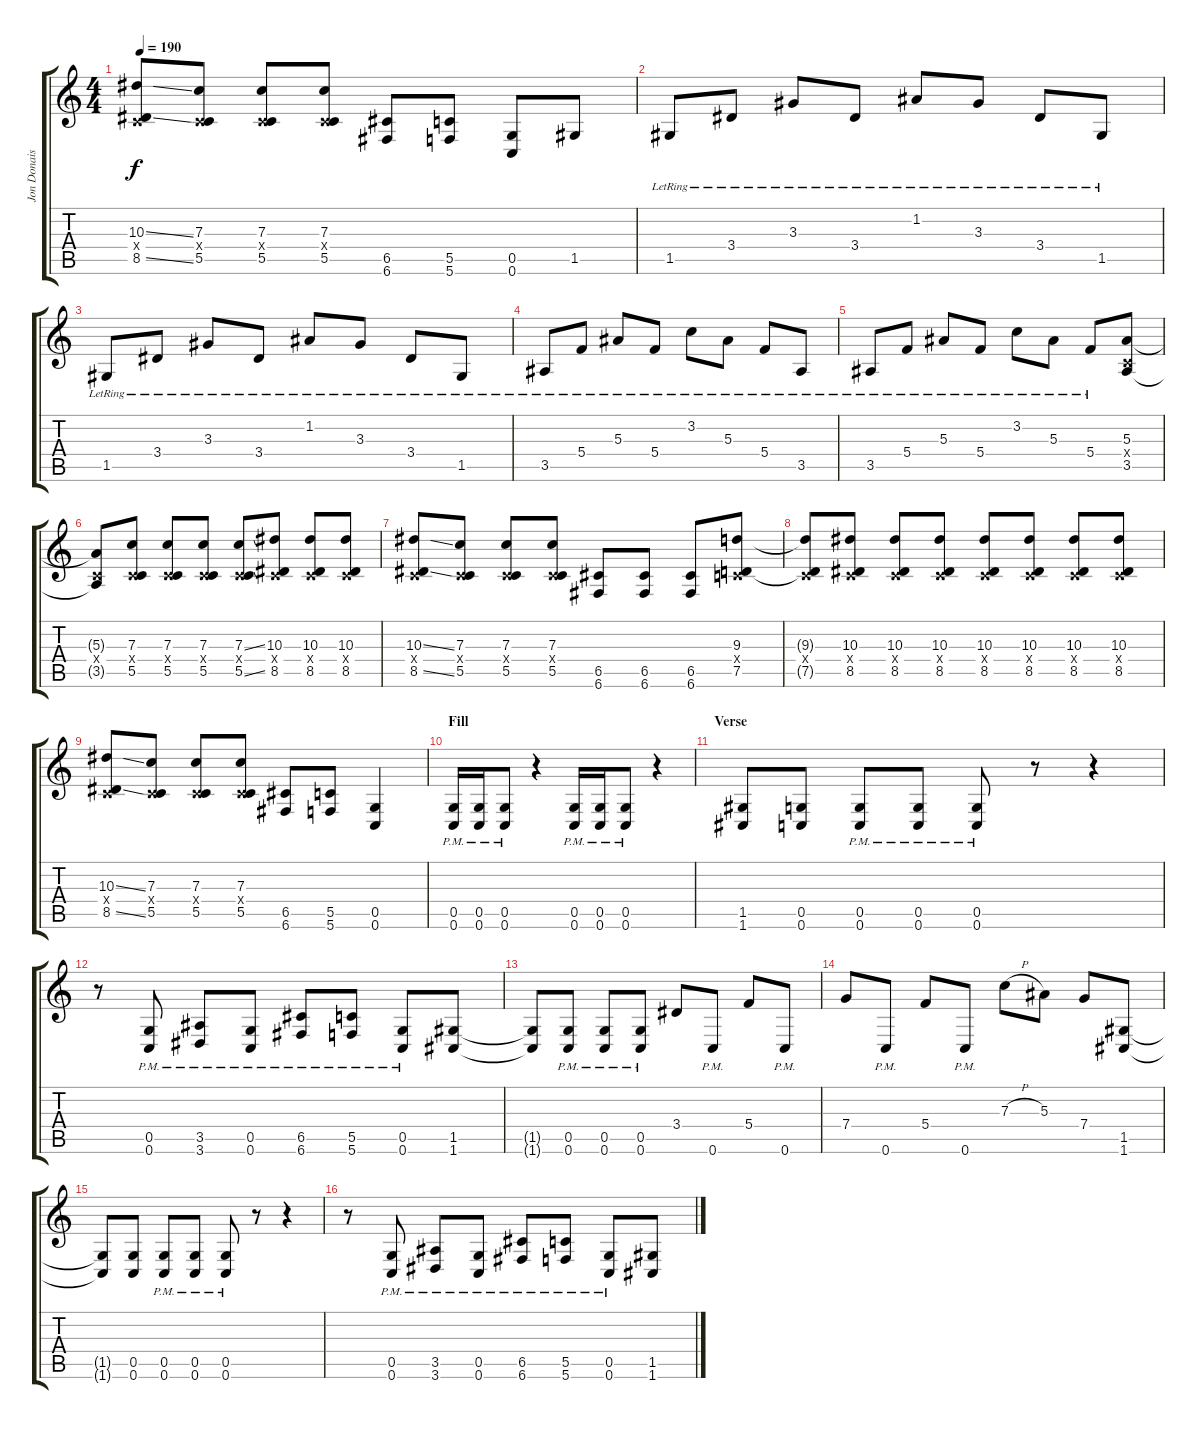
\track ("Jon Donais" "Jon Donais") {instrument distortionguitar}
\staff {score tabs}
\tuning (D4 A3 F3 C3 G2 C2) {hide}
\ts (4 4)
\tempo 190
\clef g2
\ks c
(10.3{ss} 0.4{x} 8.5{ss}).8{dy f} (7.3 0.4{x} 5.5).8 (7.3 0.4{x} 5.5).8 (7.3 0.4{x} 5.5).8 (6.5 6.6).8 (5.5 5.6).8 (0.5 0.6).8 1.5.8 |
1.5{lr}.8 3.4{lr}.8 3.3{lr}.8 3.4{lr}.8 1.2{lr}.8 3.3{lr}.8 3.4{lr}.8 1.5{lr}.8 |
1.5{lr}.8 3.4{lr}.8 3.3{lr}.8 3.4{lr}.8 1.2{lr}.8 3.3{lr}.8 3.4{lr}.8 1.5{lr}.8 |
3.5{lr}.8 5.4{lr}.8 5.3{lr}.8 5.4{lr}.8 3.2{lr}.8 5.3{lr}.8 5.4{lr}.8 3.5{lr}.8 |
3.5{lr}.8 5.4{lr}.8 5.3{lr}.8 5.4{lr}.8 3.2{lr}.8 5.3{lr}.8 5.4{lr}.8 (5.3 0.4{x} 3.5).8 |
(5.3{t} 0.4{x} 3.5{t}).8 (7.3 0.4{x} 5.5).8 (7.3 0.4{x} 5.5).8 (7.3 0.4{x} 5.5).8 (7.3{ss} 0.4{x} 5.5{ss}).8 (10.3 0.4{x} 8.5).8 (10.3 0.4{x} 8.5).8 (10.3 0.4{x} 8.5).8 |
(10.3{ss} 0.4{x} 8.5{ss}).8 (7.3 0.4{x} 5.5).8 (7.3 0.4{x} 5.5).8 (7.3 0.4{x} 5.5).8 (6.5 6.6).8 (6.5 6.6).8 (6.5 6.6).8 (9.3 0.4{x} 7.5).8 |
(9.3{t} 0.4{x} 7.5{t}).8 (10.3 0.4{x} 8.5).8 (10.3 0.4{x} 8.5).8 (10.3 0.4{x} 8.5).8 (10.3 0.4{x} 8.5).8 (10.3 0.4{x} 8.5).8 (10.3 0.4{x} 8.5).8 (10.3 0.4{x} 8.5).8 |
(10.3{ss} 0.4{x} 8.5{ss}).8 (7.3 0.4{x} 5.5).8 (7.3 0.4{x} 5.5).8 (7.3 0.4{x} 5.5).8 (6.5 6.6).8 (5.5 5.6).8 (0.5 0.6).4 |
\section ("" "Fill")
(0.5 0.6{pm}).16 (0.5 0.6{pm}).16 (0.5 0.6{pm}).8 r.4 (0.5 0.6{pm}).16 (0.5 0.6{pm}).16 (0.5 0.6{pm}).8 r.4 |
\section ("" "Verse")
(1.5 1.6).8 (0.5 0.6).8 (0.5{pm} 0.6{pm}).8 (0.5{pm} 0.6{pm}).8 (0.5{pm} 0.6{pm}).8 r.8 r.4 |
r.8 (0.5{pm} 0.6{pm}).8 (3.5{pm} 3.6{pm}).8 (0.5{pm} 0.6{pm}).8 (6.5{pm} 6.6{pm}).8 (5.5{pm} 5.6{pm}).8 (0.5 0.6{pm}).8 (1.5 1.6).8 |
(1.5{t} 1.6{t}).8 (0.5{pm} 0.6{pm}).8 (0.5{pm} 0.6{pm}).8 (0.5{pm} 0.6{pm}).8 3.4.8 0.6{pm}.8 5.4.8 0.6{pm}.8 |
7.4.8 0.6{pm}.8 5.4.8 0.6{pm}.8 7.3{h}.8 5.3.8 7.4.8 (1.5 1.6).8 |
(1.5{t} 1.6{t}).8 (0.5 0.6).8 (0.5{pm} 0.6{pm}).8 (0.5{pm} 0.6{pm}).8 (0.5{pm} 0.6{pm}).8 r.8 r.4 |
r.8 (0.5{pm} 0.6{pm}).8 (3.5{pm} 3.6{pm}).8 (0.5{pm} 0.6{pm}).8 (6.5{pm} 6.6{pm}).8 (5.5{pm} 5.6{pm}).8 (0.5{pm} 0.6{pm}).8 (1.5 1.6).8
